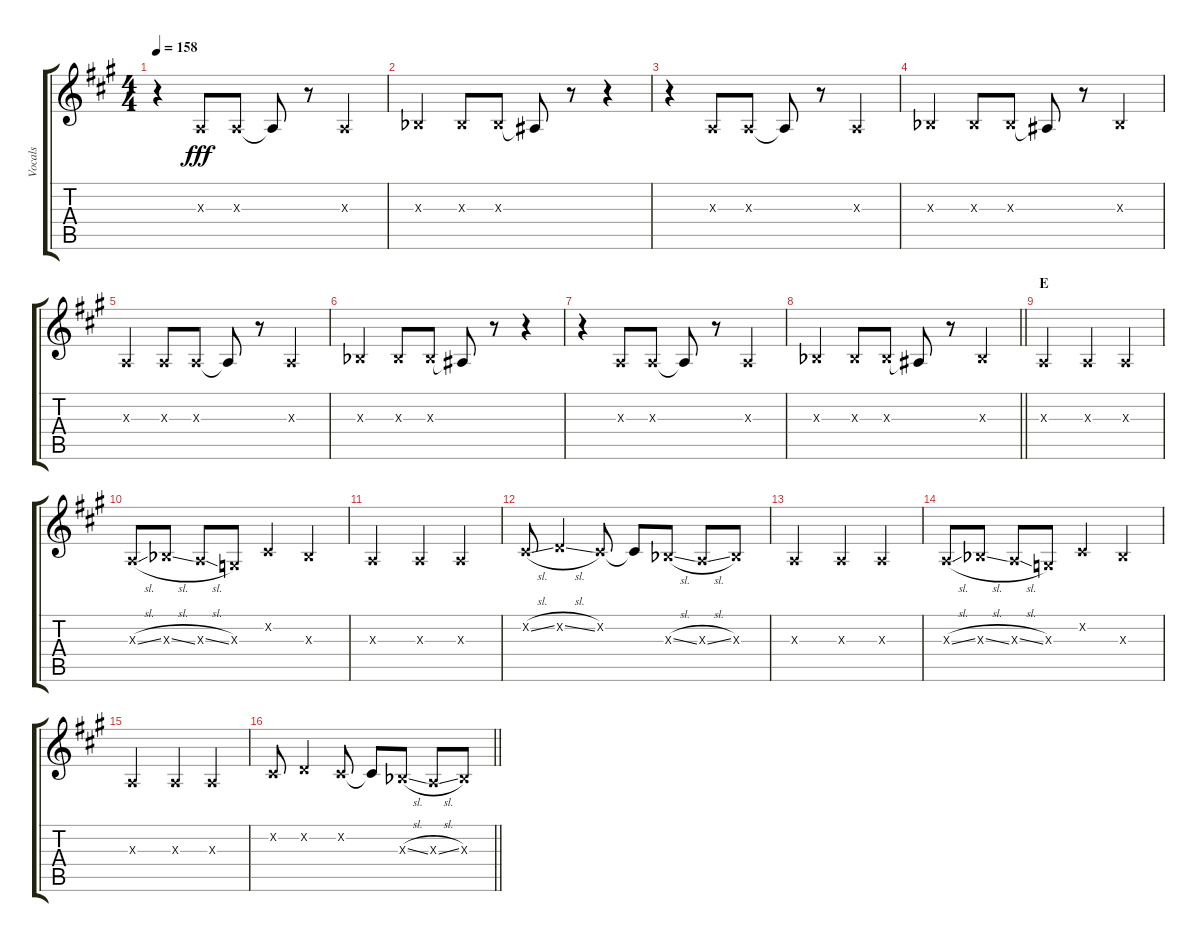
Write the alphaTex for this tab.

\track ("Vocals" "Vocals") {instrument voiceoohs}
\staff {score tabs}
\tuning (E4 B3 G3 D3 A2 E2) {hide}
\ts (4 4)
\tempo 158
\clef g2
\ks a
r.4{dy fff} 2.3{x}.8 2.3{x}.8 2.3{t}.8 r.8 2.3{x}.4 |
3.3{x acc b}.4 3.3{x acc b}.8 3.3{x acc b}.8 3.3{t}.8 r.8 r.4 |
r.4 2.3{x}.8 2.3{x}.8 2.3{t}.8 r.8 2.3{x}.4 |
3.3{x acc b}.4 3.3{x acc b}.8 3.3{x acc b}.8 3.3{t}.8 r.8 3.3{x acc b}.4 |
2.3{x}.4 2.3{x}.8 2.3{x}.8 2.3{t}.8 r.8 2.3{x}.4 |
3.3{x acc b}.4 3.3{x acc b}.8 3.3{x acc b}.8 3.3{t}.8 r.8 r.4 |
r.4 2.3{x}.8 2.3{x}.8 2.3{t}.8 r.8 2.3{x}.4 |
\barLineRight lightlight
3.3{x acc b}.4 3.3{x acc b}.8 3.3{x acc b}.8 3.3{t}.8 r.8 3.3{x acc b}.4 |
\section ("" "E")
2.3{x}.2 2.3{x}.4 2.3{x}.4 |
2.3{sl x}.8 3.3{sl x acc b}.8 2.3{sl x}.8 0.3{x}.8 2.2{x}.4 3.3{x acc b}.4 |
2.3{x}.2 2.3{x}.4 2.3{x}.4 |
2.2{sl x}.8 3.2{sl x}.4 2.2{x}.8 2.2{t}.8 3.3{sl x acc b}.8 2.3{sl x}.8 3.3{x acc b}.8 |
2.3{x}.2 2.3{x}.4 2.3{x}.4 |
2.3{sl x}.8 3.3{sl x acc b}.8 2.3{sl x}.8 0.3{x}.8 2.2{x}.4 3.3{x acc b}.4 |
2.3{x}.2 2.3{x}.4 2.3{x}.4 |
\barLineRight lightlight
2.2{x}.8 3.2{x}.4 2.2{x}.8 2.2{t}.8 3.3{sl x acc b}.8 2.3{sl x}.8 3.3{sl x acc b}.8
